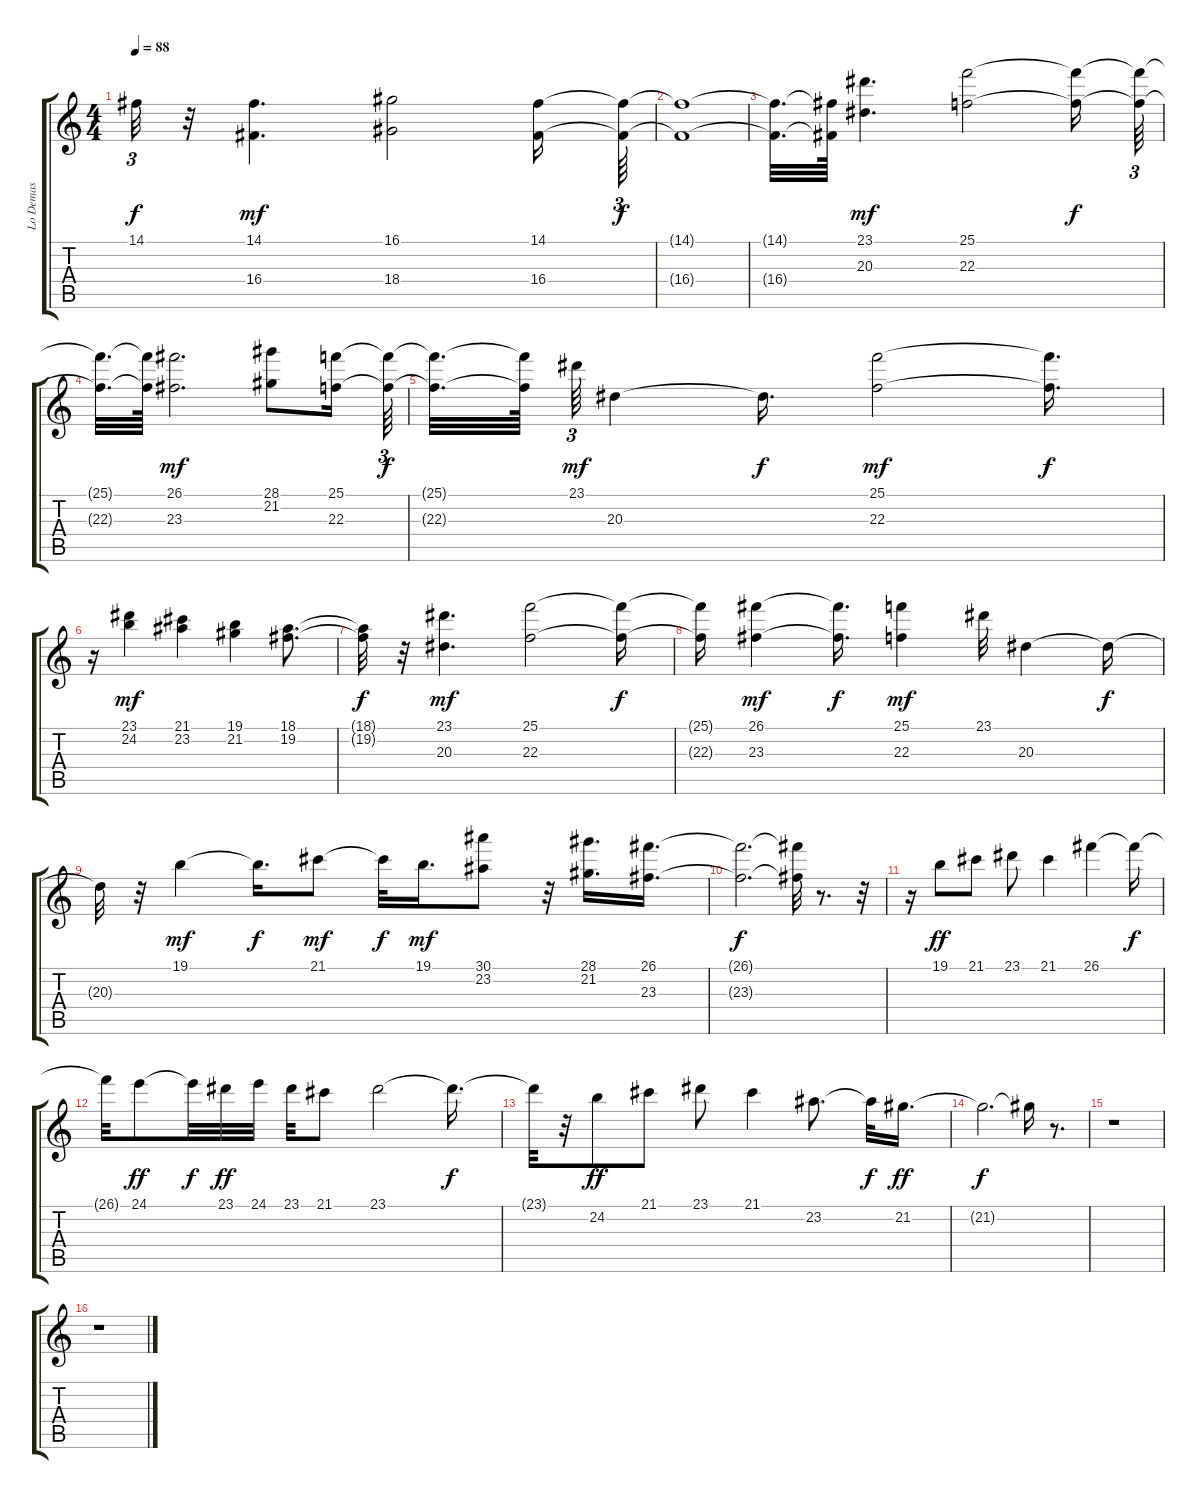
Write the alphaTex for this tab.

\track ("Lo Demas" "Lo Demas") {instrument stringensemble1}
\staff {score tabs}
\tuning (E4 B3 G3 D3 A2 E2) {hide}
\ts (4 4)
\tempo 88
\clef g2
\ks c
14.1{t}.32{tu (3 2) dy f} r.32 (14.1 16.4).4{d dy mf} (16.1 18.4).2 (14.1 16.4).16 (14.1{t} 16.4{t}).64{tu (3 2) dy f} |
(14.1{t} 16.4{t}).1 |
(14.1{t} 16.4{t}).32{d} (14.1{t} 16.4{t}).64 (23.1 20.3).4{d dy mf} (25.1 22.3).2 (25.1{t} 22.3{t}).16{dy f} (25.1{t} 22.3{t}).64{tu (3 2)} |
(25.1{t} 22.3{t}).32{d} (25.1{t} 22.3{t}).64 (26.1 23.3).2{d dy mf} (28.1 21.2).8 (25.1 22.3).16 (25.1{t} 22.3{t}).64{tu (3 2) dy f} |
(25.1{t} 22.3{t}).32{d} (25.1{t} 22.3{t}).64 23.1.64{tu (3 2) dy mf} 20.3.4 20.3{t}.16{d dy f} (25.1 22.3).2{dy mf} (25.1{t} 22.3{t}).16{d dy f} |
r.16 (23.1 24.2).4{dy mf} (21.1 23.2).4 (19.1 21.2).4 (18.1 19.2).8{d} |
(18.1{t} 19.2{t}).32{dy f} r.32 (23.1 20.3).4{d dy mf} (25.1 22.3).2 (25.1{t} 22.3{t}).16{dy f} |
(25.1{t} 22.3{t}).16 (26.1 23.3).4{dy mf} (26.1{t} 23.3{t}).16{d dy f} (25.1 22.3).4{dy mf} 23.1.32 20.3.4 20.3{t}.16{dy f} |
20.3{t}.32 r.32 19.1.4{dy mf} 19.1{t}.16{d dy f} 21.1.8{dy mf} 21.1{t}.32{dy f} 19.1.16{d dy mf} (30.1 23.2).8 r.32 (28.1 21.2).16{d} (26.1 23.3).16{d} |
(26.1{t} 23.3{t}).2{d dy f} (26.1{t} 23.3{t}).32 r.8{d} r.32 |
r.16 19.1.8{dy ff} 21.1.8 23.1.8 21.1.4 26.1.4 26.1{t}.16{dy f} |
26.1{t}.32 24.1.8{dy ff} 24.1{t}.32{dy f} 23.1.32{dy ff} 24.1.32 23.1.32 21.1.8 23.1.2 23.1{t}.16{d dy f} |
23.1{t}.32 r.32 24.2.8{dy ff} 21.1.8 23.1.8 21.1.4 23.2.8{d} 23.2{t}.32{dy f} 21.2.16{d dy ff} |
21.2{t}.2{d dy f} 21.2{t}.16 r.8{d} |
r.1 |
r.1
